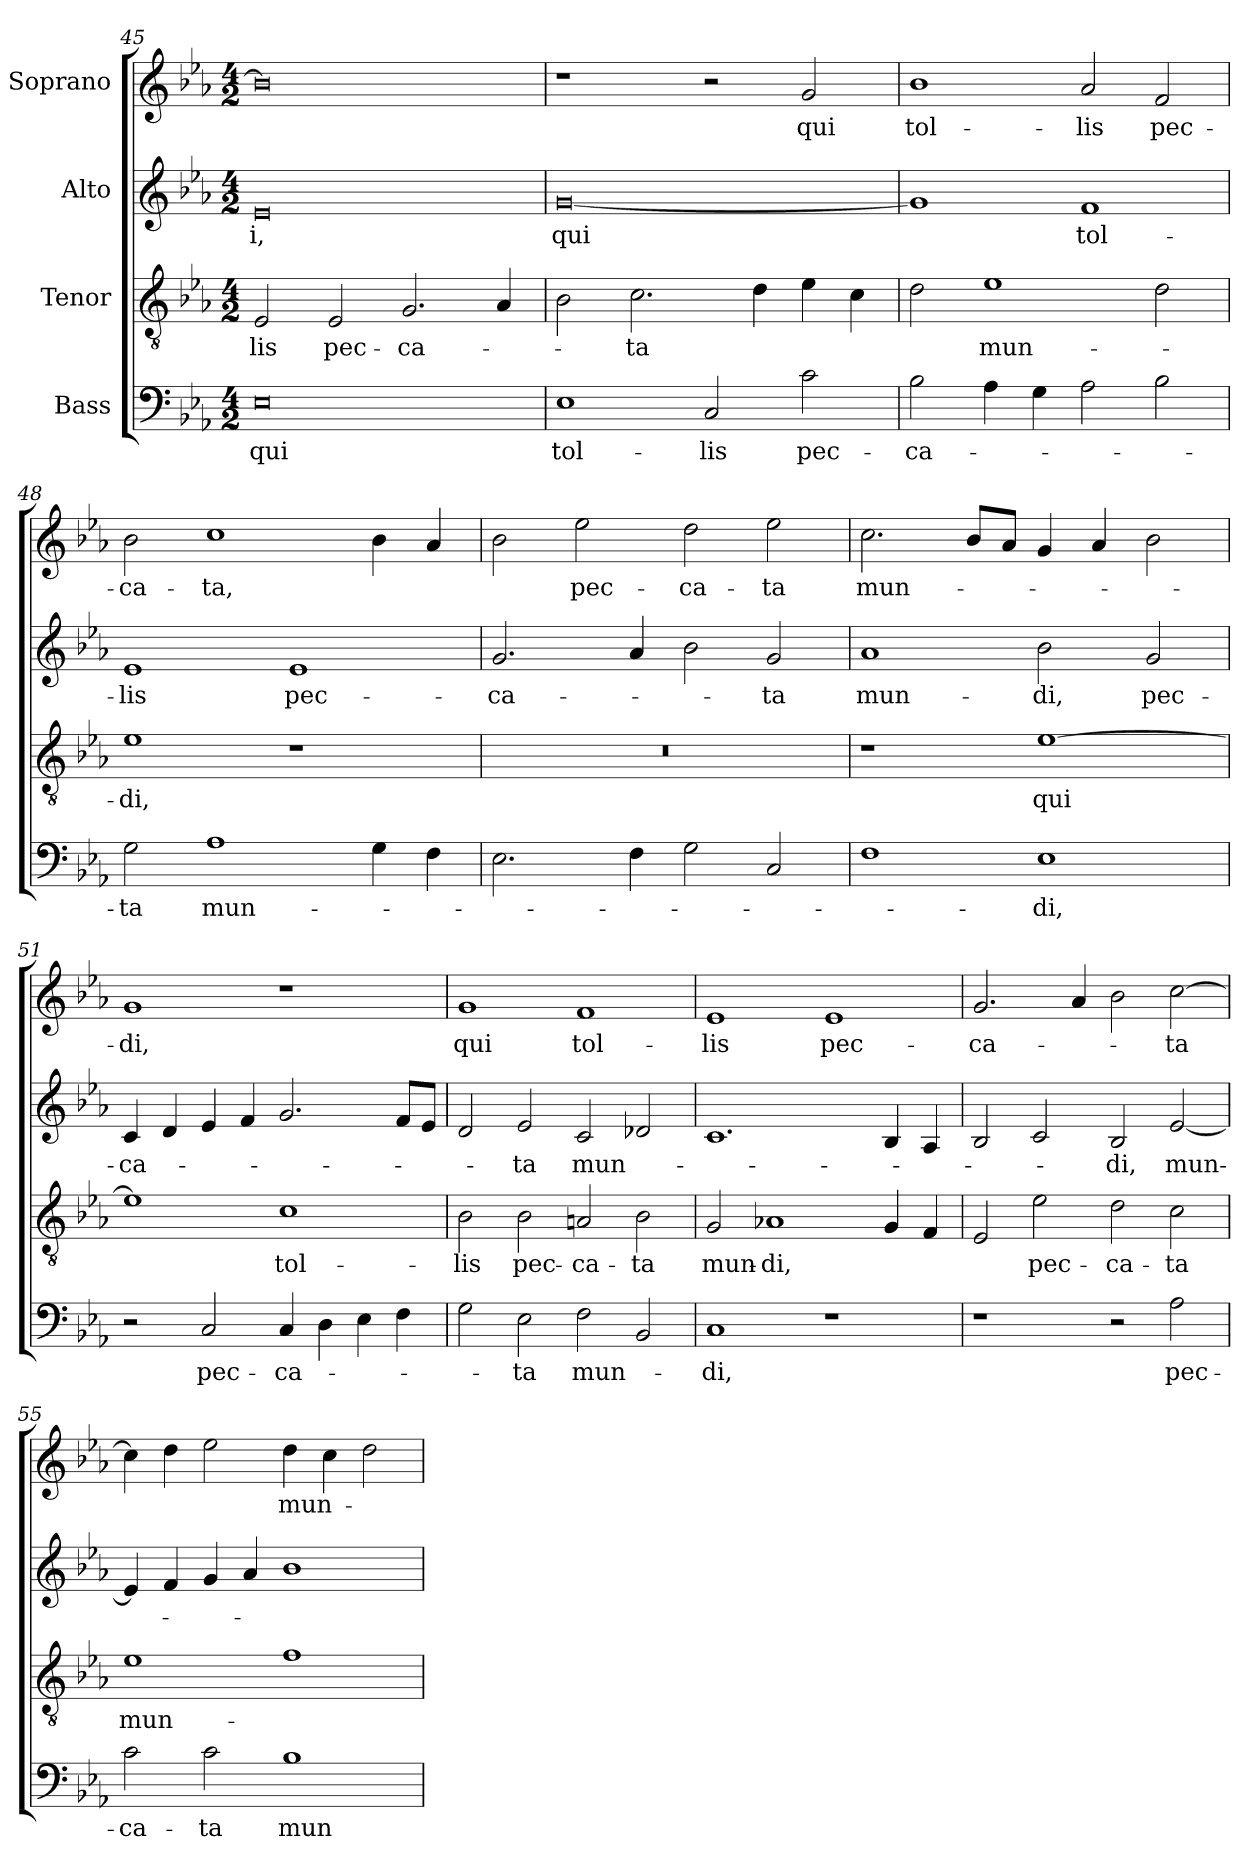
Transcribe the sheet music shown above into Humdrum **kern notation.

**kern	**text	**kern	**text	**kern	**text	**kern	**text
*part4	*part4	*part3	*part3	*part2	*part2	*part1	*part1
*staff4	*staff4	*staff3	*staff3	*staff2	*staff2	*staff1	*staff1
*I"Bass	*	*I"Tenor	*	*I"Alto	*	*I"Soprano	*
*clefF4	*	*clefGv2	*	*clefG2	*	*clefG2	*
*k[b-e-a-]	*	*k[b-e-a-]	*	*k[b-e-a-]	*	*k[b-e-a-]	*
*E-:	*	*E-:	*	*E-:	*	*E-:	*
*M4/2	*	*M4/2	*	*M4/2	*	*M4/2	*
=45	=45	=45	=45	=45	=45	=45	=45
0E-	qui	2E-/	-lis	0e-	-i,	0b-]	.
.	.	2E-/	pec-	.	.	.	.
.	.	2.G/	-ca-	.	.	.	.
.	.	4A-/	.	.	.	.	.
=46	=46	=46	=46	=46	=46	=46	=46
1E-	tol-	2B-\	.	[0g	qui	1r	.
.	.	2.c\	-ta	.	.	.	.
2C/	-lis	.	.	.	.	2r	.
.	.	4d\	.	.	.	.	.
2c\	pec-	4e-\	.	.	.	2g/	qui
.	.	4c\	.	.	.	.	.
!!LO:PB:g=z
=47	=47	=47	=47	=47	=47	=47	=47
2B-\	-ca-	2d\	.	1g]	.	1b-	tol-
4A-\	.	1e-	mun-	.	.	.	.
4G\	.	.	.	.	.	.	.
2A-\	.	.	.	1f	tol-	2a-/	-lis
2B-\	.	2d\	.	.	.	2f/	pec-
=48	=48	=48	=48	=48	=48	=48	=48
2G\	-ta	1e-	-di,	1e-	-lis	2b-\	-ca-
1A-	mun-	.	.	.	.	1cc	-ta,
.	.	1r	.	1e-	pec-	.	.
4G\	.	.	.	.	.	4b-\	.
4F\	.	.	.	.	.	4a-/	.
=49	=49	=49	=49	=49	=49	=49	=49
2.E-\	.	0r	.	2.g/	-ca-	2b-\	.
.	.	.	.	.	.	2ee-\	pec-
4F\	.	.	.	4a-/	.	.	.
2G\	.	.	.	2b-\	.	2dd\	-ca-
2C/	.	.	.	2g/	-ta	2ee-\	-ta
=50	=50	=50	=50	=50	=50	=50	=50
1F	.	1r	.	1a-	mun-	2.cc\	mun-
.	.	.	.	.	.	8b-/L	.
.	.	.	.	.	.	8a-/J	.
1E-	-di,	[1e-	qui	2b-\	-di,	4g/	.
.	.	.	.	.	.	4a-/	.
.	.	.	.	2g/	pec-	2b-\	.
=51	=51	=51	=51	=51	=51	=51	=51
2r	.	1e-]	.	4c/	-ca-	1g	-di,
.	.	.	.	4d/	.	.	.
2C/	pec-	.	.	4e-/	.	.	.
.	.	.	.	4f/	.	.	.
4C/	-ca-	1c	tol-	2.g/	.	1r	.
4D\	.	.	.	.	.	.	.
4E-\	.	.	.	.	.	.	.
4F\	.	.	.	8f/L	.	.	.
.	.	.	.	8e-/J	.	.	.
=52	=52	=52	=52	=52	=52	=52	=52
2G\	.	2B-\	-lis	2d/	.	1g	qui
2E-\	-ta	2B-\	pec-	2e-/	-ta	.	.
2F\	mun-	2An/	-ca-	2c/	mun-	1f	tol-
2BB-/	.	2B-\	-ta	2d-X/	.	.	.
!!LO:LB:g=z
=53	=53	=53	=53	=53	=53	=53	=53
1C	-di,	2G/	mun-	1.c	.	1e-	-lis
.	.	1A-X	-di,	.	.	.	.
1r	.	.	.	.	.	1e-	pec-
.	.	4G/	.	4B-/	.	.	.
.	.	4F/	.	4A-/	.	.	.
=54	=54	=54	=54	=54	=54	=54	=54
1r	.	2E-/	.	2B-/	.	2.g/	-ca-
.	.	2e-\	pec-	2c/	.	.	.
.	.	.	.	.	.	4a-/	.
2r	.	2d\	-ca-	2B-/	-di,	2b-\	.
2A-\	pec-	2c\	-ta	[2e-/	mun-	[2cc\	-ta
=55	=55	=55	=55	=55	=55	=55	=55
2c\	-ca-	1e-	mun-	4e-/]	.	4cc\]	.
.	.	.	.	4f/	.	4dd\	.
2c\	-ta	.	.	4g/	.	2ee-\	.
.	.	.	.	4a-/	.	.	.
1B-	mun-	1f	.	1b-	.	4dd\	mun-
.	.	.	.	.	.	4cc\	.
.	.	.	.	.	.	2dd\	.
=	=	=	=	=	=	=	=
*-	*-	*-	*-	*-	*-	*-	*-
